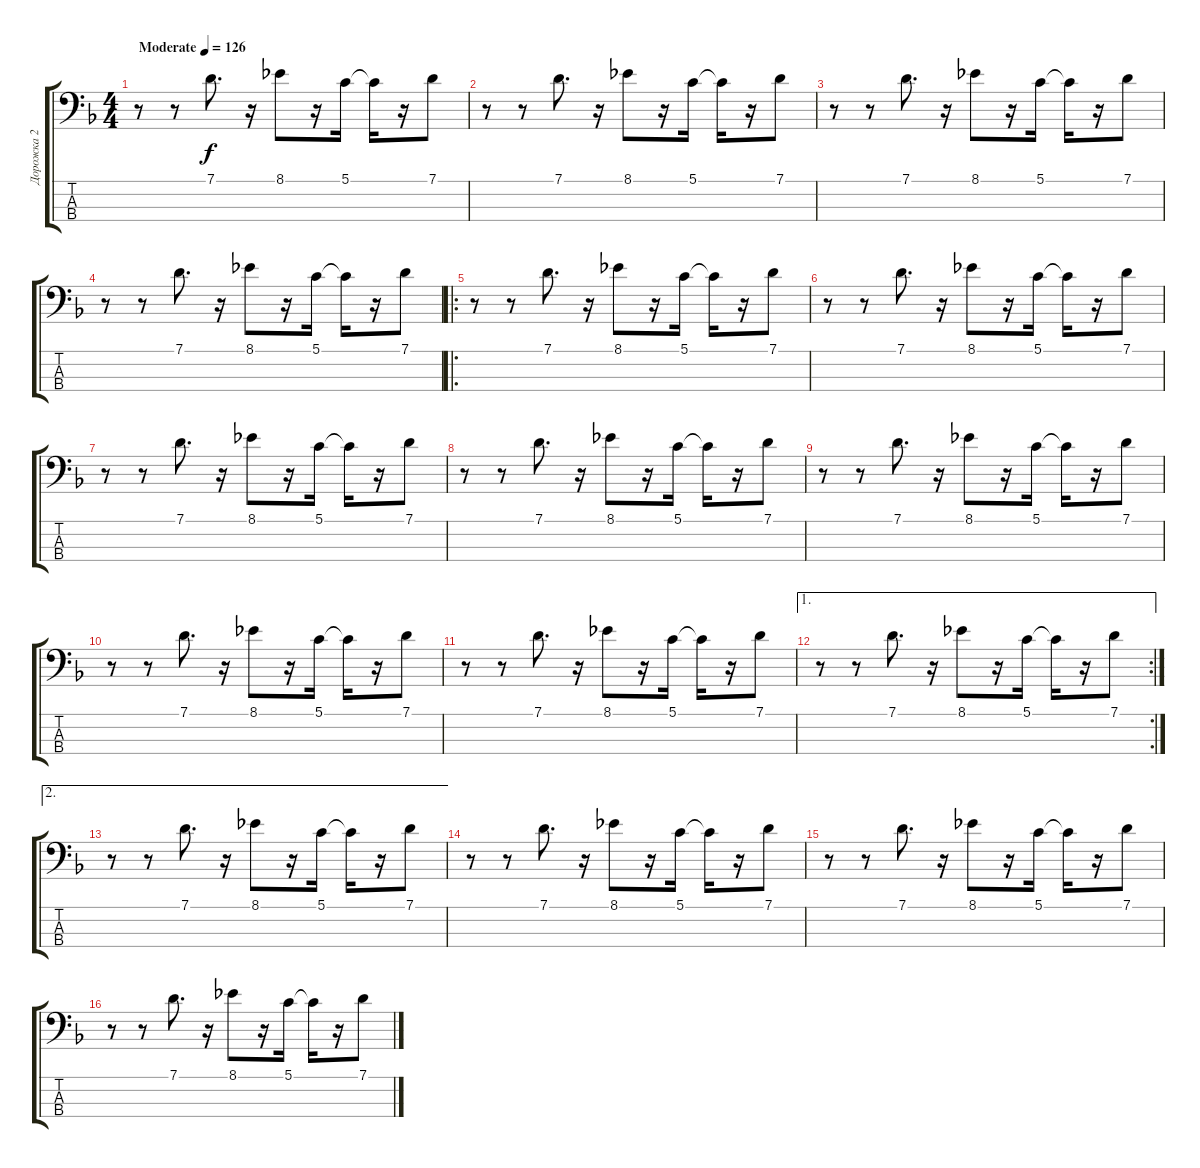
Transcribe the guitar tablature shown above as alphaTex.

\track ("Дорожка 2" "Дорожка 2") {instrument overdrivenguitar}
\staff {score tabs}
\tuning (G2 D2 A1 E1) {hide}
\ts (4 4)
\tempo (126 "Moderate")
\clef f4
\ks dminor
r.8{dy f instrument overdrivenguitar} r.8 7.1.8{d} r.16 8.1.8 r.16 5.1.16 5.1{t}.16 r.16 7.1.8 |
r.8 r.8 7.1.8{d} r.16 8.1.8 r.16 5.1.16 5.1{t}.16 r.16 7.1.8 |
r.8 r.8 7.1.8{d} r.16 8.1.8 r.16 5.1.16 5.1{t}.16 r.16 7.1.8 |
r.8 r.8 7.1.8{d} r.16 8.1.8 r.16 5.1.16 5.1{t}.16 r.16 7.1.8 |
\ro
r.8 r.8 7.1.8{d} r.16 8.1.8 r.16 5.1.16 5.1{t}.16 r.16 7.1.8 |
r.8 r.8 7.1.8{d} r.16 8.1.8 r.16 5.1.16 5.1{t}.16 r.16 7.1.8 |
r.8 r.8 7.1.8{d} r.16 8.1.8 r.16 5.1.16 5.1{t}.16 r.16 7.1.8 |
r.8 r.8 7.1.8{d} r.16 8.1.8 r.16 5.1.16 5.1{t}.16 r.16 7.1.8 |
r.8 r.8 7.1.8{d} r.16 8.1.8 r.16 5.1.16 5.1{t}.16 r.16 7.1.8 |
r.8 r.8 7.1.8{d} r.16 8.1.8 r.16 5.1.16 5.1{t}.16 r.16 7.1.8 |
r.8 r.8 7.1.8{d} r.16 8.1.8 r.16 5.1.16 5.1{t}.16 r.16 7.1.8 |
\ae 1
\rc 2
r.8 r.8 7.1.8{d} r.16 8.1.8 r.16 5.1.16 5.1{t}.16 r.16 7.1.8 |
\ae 2
r.8 r.8 7.1.8{d volume 11} r.16 8.1.8 r.16 5.1.16 5.1{t}.16 r.16 7.1.8 |
r.8 r.8 7.1.8{d} r.16 8.1.8 r.16 5.1.16 5.1{t}.16 r.16 7.1.8 |
r.8 r.8 7.1.8{d} r.16 8.1.8 r.16 5.1.16 5.1{t}.16 r.16 7.1.8 |
r.8 r.8 7.1.8{d} r.16 8.1.8 r.16 5.1.16 5.1{t}.16 r.16 7.1.8
